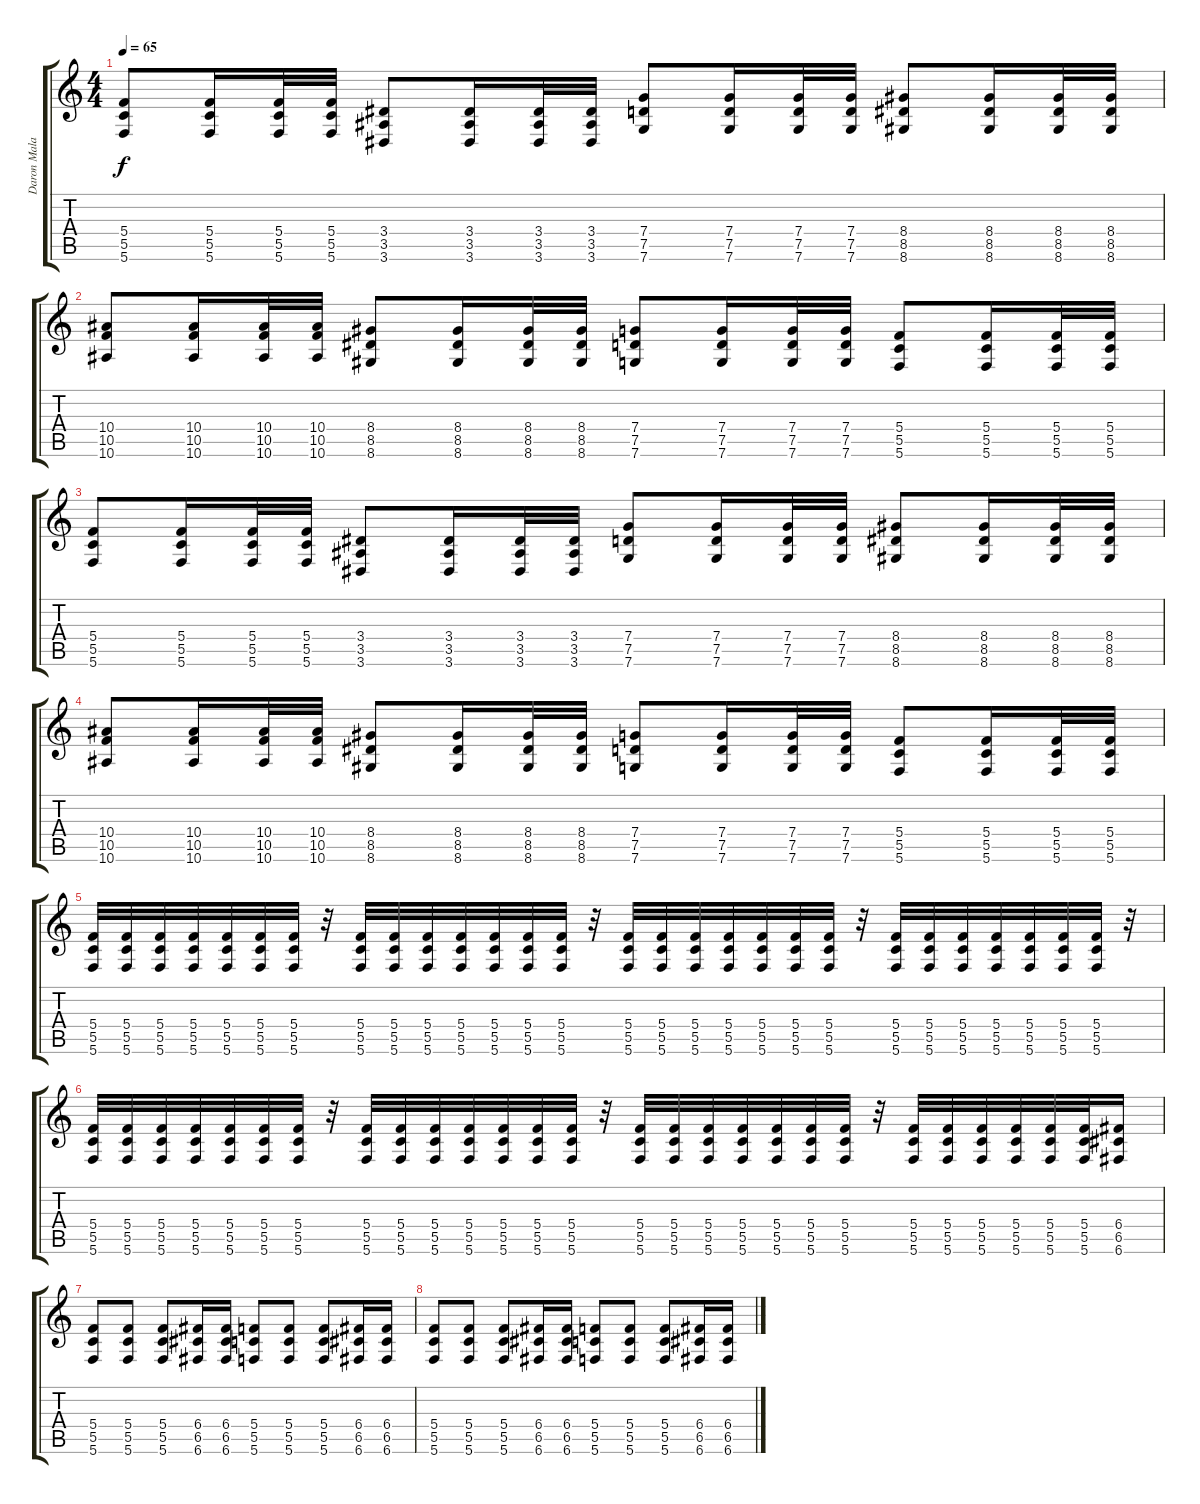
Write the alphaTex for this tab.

\track ("Daron Malakian: Guitar Distortion" "Daron Mala") {instrument distortionguitar}
\staff {score tabs}
\tuning (D4 A3 F3 C3 G2 C2) {hide}
\ts (4 4)
\tempo 65
\clef g2
\ks c
(5.4 5.5 5.6).8{dy f} (5.4 5.5 5.6).16 (5.4 5.5 5.6).32 (5.4 5.5 5.6).32 (3.4 3.5 3.6).8 (3.4 3.5 3.6).16 (3.4 3.5 3.6).32 (3.4 3.5 3.6).32 (7.4 7.5 7.6).8 (7.4 7.5 7.6).16 (7.4 7.5 7.6).32 (7.4 7.5 7.6).32 (8.4 8.5 8.6).8 (8.4 8.5 8.6).16 (8.4 8.5 8.6).32 (8.4 8.5 8.6).32 |
(10.4 10.5 10.6).8 (10.4 10.5 10.6).16 (10.4 10.5 10.6).32 (10.4 10.5 10.6).32 (8.4 8.5 8.6).8 (8.4 8.5 8.6).16 (8.4 8.5 8.6).32 (8.4 8.5 8.6).32 (7.4 7.5 7.6).8 (7.4 7.5 7.6).16 (7.4 7.5 7.6).32 (7.4 7.5 7.6).32 (5.4 5.5 5.6).8 (5.4 5.5 5.6).16 (5.4 5.5 5.6).32 (5.4 5.5 5.6).32 |
(5.4 5.5 5.6).8 (5.4 5.5 5.6).16 (5.4 5.5 5.6).32 (5.4 5.5 5.6).32 (3.4 3.5 3.6).8 (3.4 3.5 3.6).16 (3.4 3.5 3.6).32 (3.4 3.5 3.6).32 (7.4 7.5 7.6).8 (7.4 7.5 7.6).16 (7.4 7.5 7.6).32 (7.4 7.5 7.6).32 (8.4 8.5 8.6).8 (8.4 8.5 8.6).16 (8.4 8.5 8.6).32 (8.4 8.5 8.6).32 |
(10.4 10.5 10.6).8 (10.4 10.5 10.6).16 (10.4 10.5 10.6).32 (10.4 10.5 10.6).32 (8.4 8.5 8.6).8 (8.4 8.5 8.6).16 (8.4 8.5 8.6).32 (8.4 8.5 8.6).32 (7.4 7.5 7.6).8 (7.4 7.5 7.6).16 (7.4 7.5 7.6).32 (7.4 7.5 7.6).32 (5.4 5.5 5.6).8 (5.4 5.5 5.6).16 (5.4 5.5 5.6).32 (5.4 5.5 5.6).32 |
(5.4 5.5 5.6).32 (5.4 5.5 5.6).32 (5.4 5.5 5.6).32 (5.4 5.5 5.6).32 (5.4 5.5 5.6).32 (5.4 5.5 5.6).32 (5.4 5.5 5.6).32 r.32 (5.4 5.5 5.6).32 (5.4 5.5 5.6).32 (5.4 5.5 5.6).32 (5.4 5.5 5.6).32 (5.4 5.5 5.6).32 (5.4 5.5 5.6).32 (5.4 5.5 5.6).32 r.32 (5.4 5.5 5.6).32 (5.4 5.5 5.6).32 (5.4 5.5 5.6).32 (5.4 5.5 5.6).32 (5.4 5.5 5.6).32 (5.4 5.5 5.6).32 (5.4 5.5 5.6).32 r.32 (5.4 5.5 5.6).32 (5.4 5.5 5.6).32 (5.4 5.5 5.6).32 (5.4 5.5 5.6).32 (5.4 5.5 5.6).32 (5.4 5.5 5.6).32 (5.4 5.5 5.6).32 r.32 |
(5.4 5.5 5.6).32 (5.4 5.5 5.6).32 (5.4 5.5 5.6).32 (5.4 5.5 5.6).32 (5.4 5.5 5.6).32 (5.4 5.5 5.6).32 (5.4 5.5 5.6).32 r.32 (5.4 5.5 5.6).32 (5.4 5.5 5.6).32 (5.4 5.5 5.6).32 (5.4 5.5 5.6).32 (5.4 5.5 5.6).32 (5.4 5.5 5.6).32 (5.4 5.5 5.6).32 r.32 (5.4 5.5 5.6).32 (5.4 5.5 5.6).32 (5.4 5.5 5.6).32 (5.4 5.5 5.6).32 (5.4 5.5 5.6).32 (5.4 5.5 5.6).32 (5.4 5.5 5.6).32 r.32 (5.4 5.5 5.6).32 (5.4 5.5 5.6).32 (5.4 5.5 5.6).32 (5.4 5.5 5.6).32 (5.4 5.5 5.6).32 (5.4 5.5 5.6).32 (6.4 6.5 6.6).16 |
(5.4 5.5 5.6).8 (5.4 5.5 5.6).8 (5.4 5.5 5.6).8 (6.4 6.5 6.6).16 (6.4 6.5 6.6).16 (5.4 5.5 5.6).8 (5.4 5.5 5.6).8 (5.4 5.5 5.6).8 (6.4 6.5 6.6).16 (6.4 6.5 6.6).16 |
(5.4 5.5 5.6).8 (5.4 5.5 5.6).8 (5.4 5.5 5.6).8 (6.4 6.5 6.6).16 (6.4 6.5 6.6).16 (5.4 5.5 5.6).8 (5.4 5.5 5.6).8 (5.4 5.5 5.6).8 (6.4 6.5 6.6).16 (6.4 6.5 6.6).16
